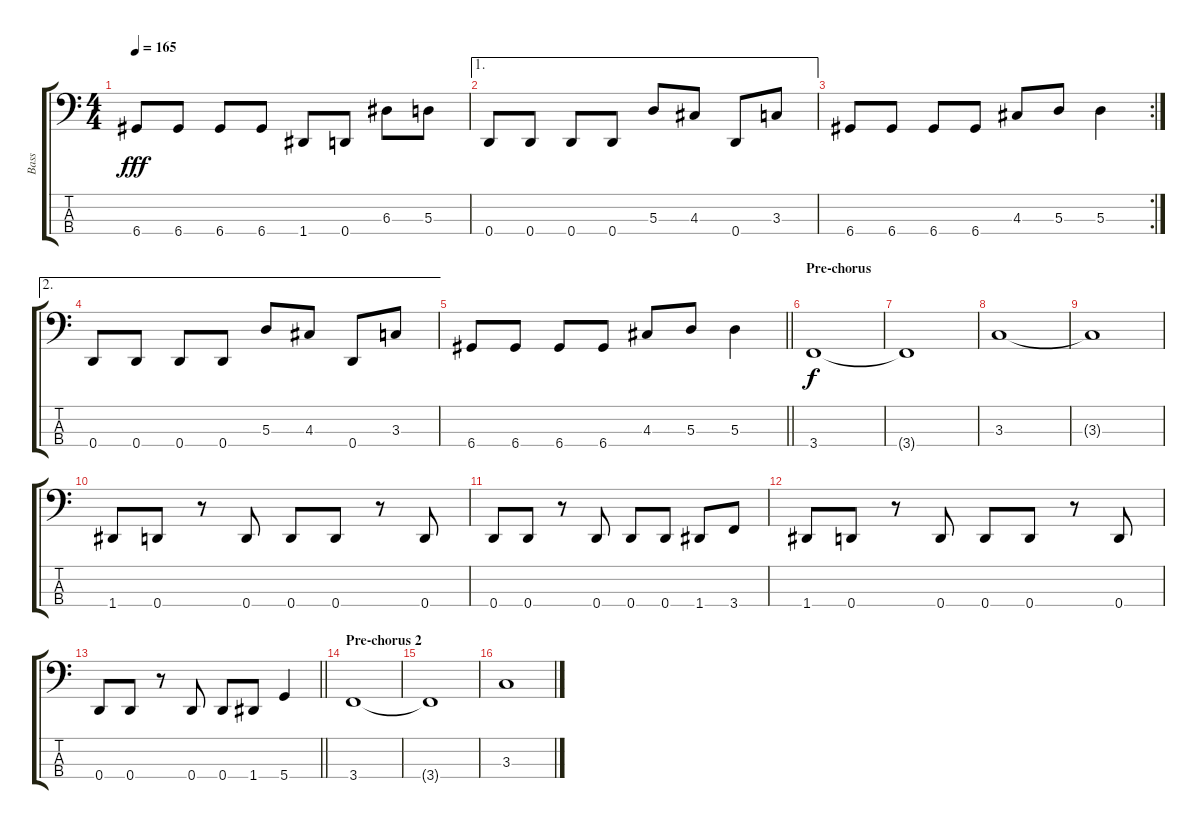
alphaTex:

\track ("Bass" "Bass") {instrument electricbassfinger}
\staff {score tabs}
\tuning (G2 D2 A1 D1) {hide}
\ts (4 4)
\tempo 165
\clef f4
\ks c
6.4.8{dy fff} 6.4.8 6.4.8 6.4.8 1.4.8 0.4.8 6.3.8 5.3.8 |
\ae 1
0.4.8 0.4.8 0.4.8 0.4.8 5.3.8 4.3.8 0.4.8 3.3.8 |
\rc 2
6.4.8 6.4.8 6.4.8 6.4.8 4.3.8 5.3.8 5.3.4 |
\ae 2
0.4.8 0.4.8 0.4.8 0.4.8 5.3.8 4.3.8 0.4.8 3.3.8 |
\barLineRight lightlight
6.4.8 6.4.8 6.4.8 6.4.8 4.3.8 5.3.8 5.3.4 |
\section ("" "Pre-chorus")
3.4.1{dy f} |
3.4{t}.1 |
3.3.1 |
3.3{t}.1 |
1.4.8 0.4.8 r.8 0.4.8 0.4.8 0.4.8 r.8 0.4.8 |
0.4.8 0.4.8 r.8 0.4.8 0.4.8 0.4.8 1.4.8 3.4.8 |
1.4.8 0.4.8 r.8 0.4.8 0.4.8 0.4.8 r.8 0.4.8 |
\barLineRight lightlight
0.4.8 0.4.8 r.8 0.4.8 0.4.8 1.4.8 5.4.4 |
\section ("" "Pre-chorus 2")
3.4.1 |
3.4{t}.1 |
3.3.1
